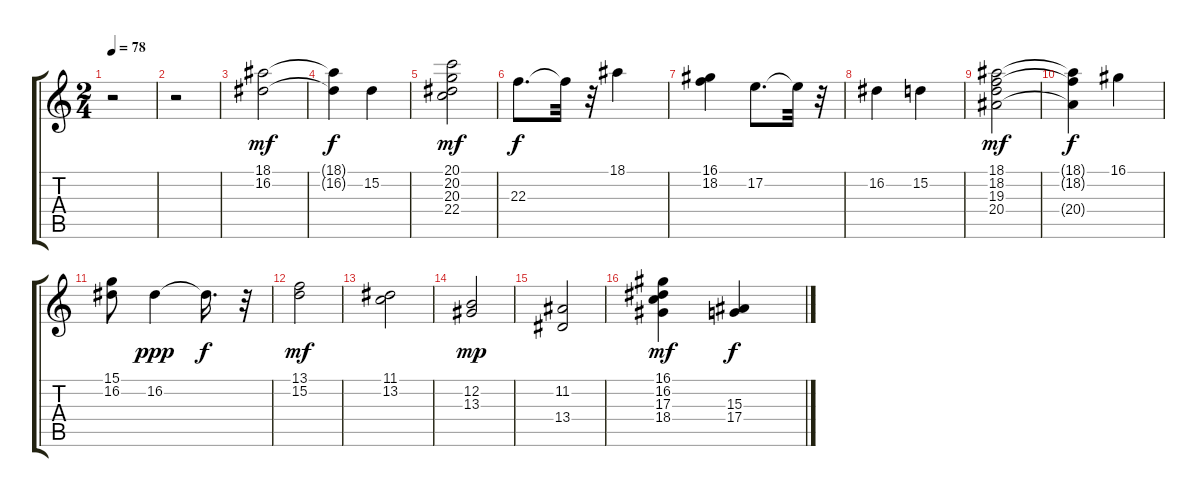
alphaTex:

\track "" {instrument stringensemble1}
\staff {score tabs}
\tuning (E4 B3 G3 D3 A2 E2) {hide}
\ts (2 4)
\tempo 78
\clef g2
\ks c
r.2{dy f} |
r.2 |
(18.1 16.2).2{dy mf} |
(18.1{t} 16.2{t}).4{dy f} 15.2.4 |
(20.1 20.2 20.3 22.4).2{dy mf} |
22.3.8{d dy f} 22.3{t}.32 r.32 18.1.4 |
(16.1 18.2).4 17.2.8{d} 17.2{t}.32 r.32 |
16.2.4 15.2.4 |
(18.1 18.2 19.3 20.4).2{dy mf} |
(18.1{t} 18.2{t} 20.4{t}).4{dy f} 16.1.4 |
(15.1 16.2).8 16.2.4{dy ppp} 16.2{t}.16{d dy f} r.32 |
(13.1 15.2).2{dy mf} |
(11.1 13.2).2 |
(12.2 13.3).2{dy mp} |
(11.2 13.4).2 |
(16.1 16.2 17.3 18.4).4{dy mf} (15.3 17.4).4{dy f}
